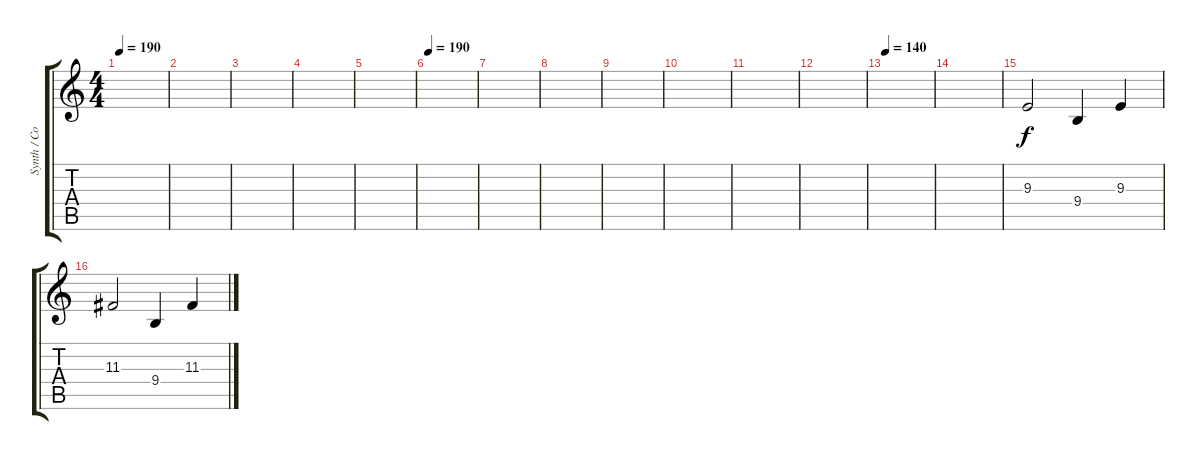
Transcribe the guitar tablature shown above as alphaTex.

\track ("Synth / Coro" "Synth / Co") {instrument synthstrings1}
\staff {score tabs}
\tuning (E4 B3 G3 D3 A2 E2) {hide}
\ts (4 4)
\tempo 190
\clef g2
\ks c
|
|
|
|
|
\tempo 190
|
|
|
|
|
|
|
\tempo 140
|
|
9.3.2{volume 15 instrument choiraahs} 9.4.4 9.3.4 |
11.3.2 9.4.4 11.3.4
